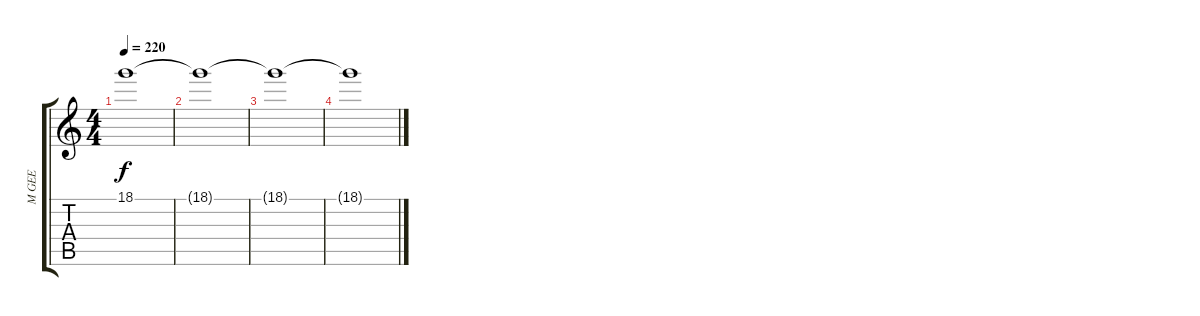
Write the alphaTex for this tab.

\track ("M GEE" "M GEE") {instrument distortionguitar}
\staff {score tabs}
\tuning (Db4 Ab3 E3 B2 Gb2 B1) {hide}
\ts (4 4)
\tempo 220
\clef g2
\ks c
18.1{t}.1{dy f} |
18.1{t}.1 |
18.1{t}.1 |
18.1{t}.1
